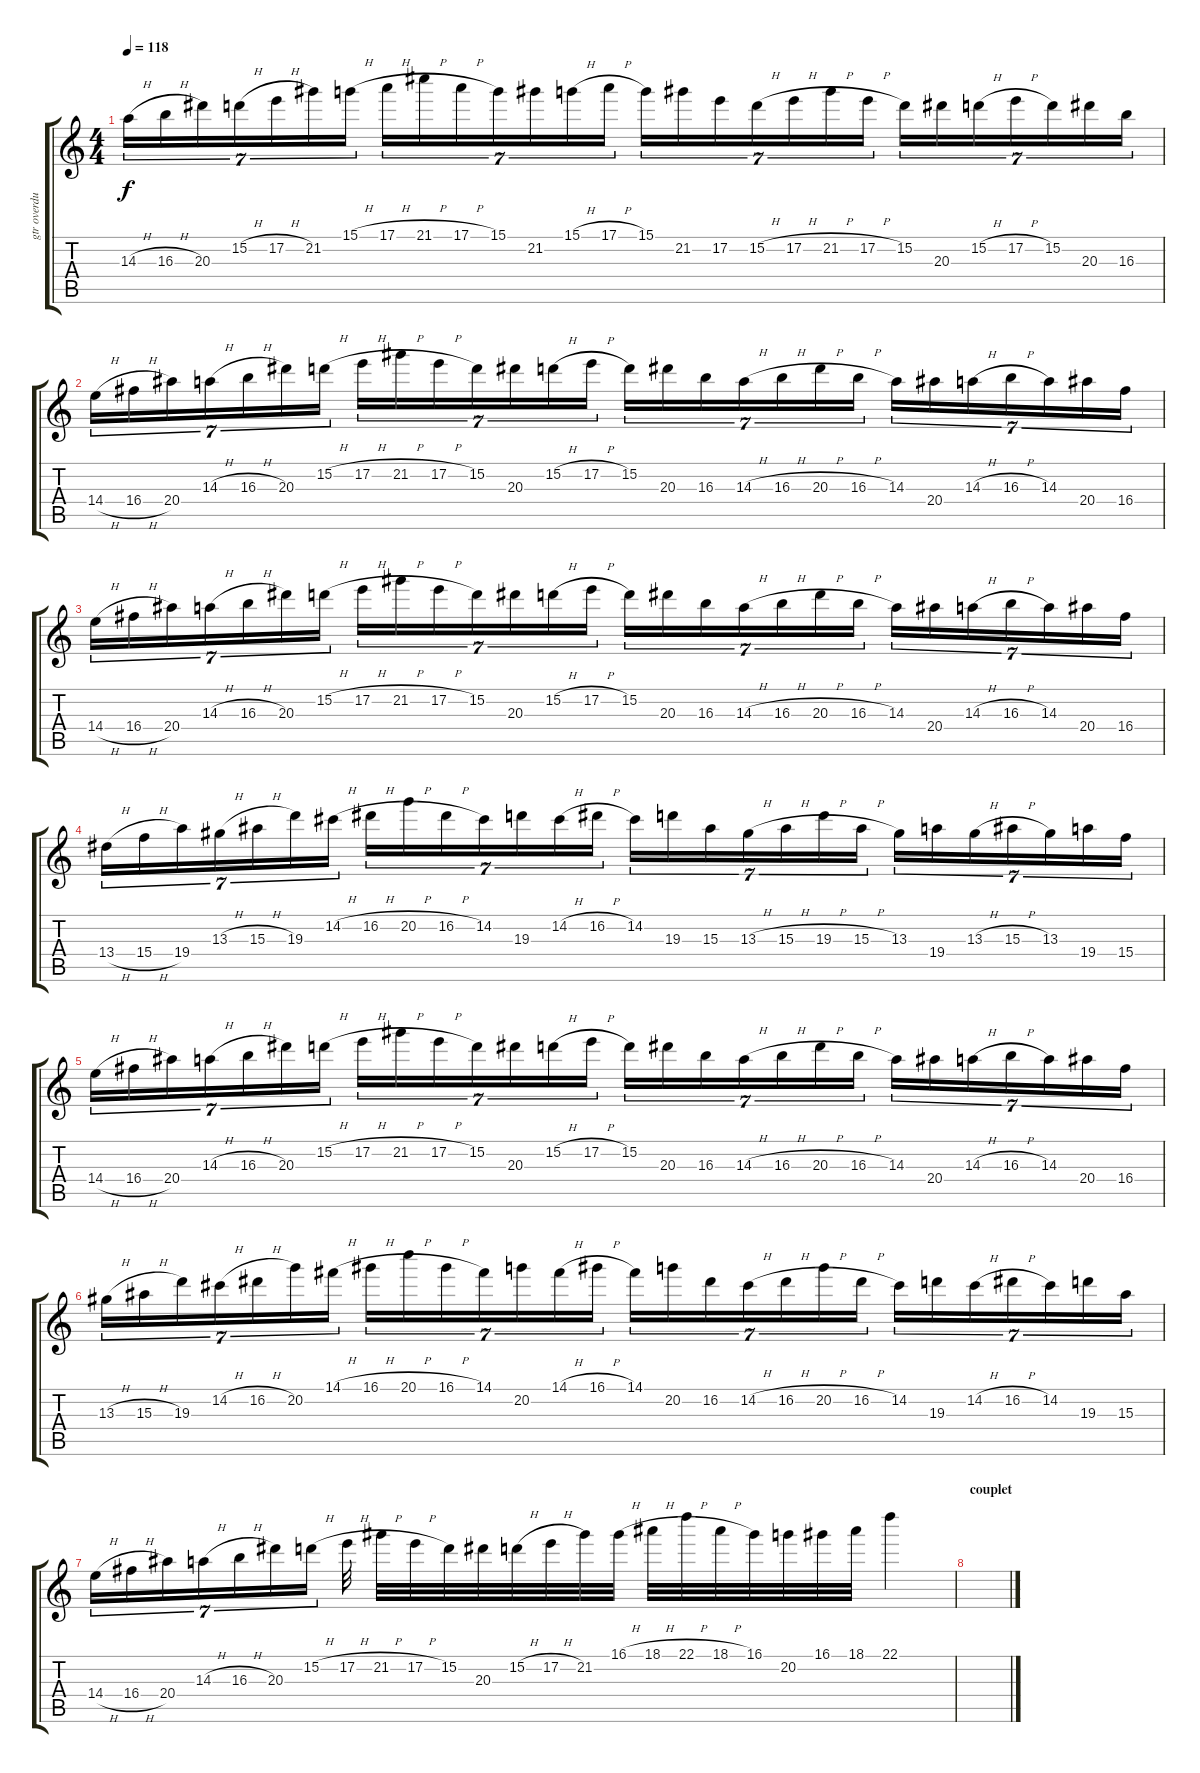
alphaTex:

\track ("gtr overdub*" "gtr overdu") {instrument overdrivenguitar}
\staff {score tabs}
\tuning (E4 B3 G3 D3 A2 E2) {hide}
\ts (4 4)
\tempo 118
\clef g2
\ks c
14.3{h}.16{tu (7 4) dy f} 16.3{h}.16{tu (7 4)} 20.3.16{tu (7 4)} 15.2{h}.16{tu (7 4)} 17.2{h}.16{tu (7 4)} 21.2.16{tu (7 4)} 15.1{h}.16{tu (7 4)} 17.1{h}.16{tu (7 4)} 21.1{h}.16{tu (7 4)} 17.1{h}.16{tu (7 4)} 15.1.16{tu (7 4)} 21.2.16{tu (7 4)} 15.1{h}.16{tu (7 4)} 17.1{h}.16{tu (7 4)} 15.1.16{tu (7 4)} 21.2.16{tu (7 4)} 17.2.16{tu (7 4)} 15.2{h}.16{tu (7 4)} 17.2{h}.16{tu (7 4)} 21.2{h}.16{tu (7 4)} 17.2{h}.16{tu (7 4)} 15.2.16{tu (7 4)} 20.3.16{tu (7 4)} 15.2{h}.16{tu (7 4)} 17.2{h}.16{tu (7 4)} 15.2.16{tu (7 4)} 20.3.16{tu (7 4)} 16.3.16{tu (7 4)} |
14.4{h}.16{tu (7 4)} 16.4{h}.16{tu (7 4)} 20.4.16{tu (7 4)} 14.3{h}.16{tu (7 4)} 16.3{h}.16{tu (7 4)} 20.3.16{tu (7 4)} 15.2{h}.16{tu (7 4)} 17.2{h}.16{tu (7 4)} 21.2{h}.16{tu (7 4)} 17.2{h}.16{tu (7 4)} 15.2.16{tu (7 4)} 20.3.16{tu (7 4)} 15.2{h}.16{tu (7 4)} 17.2{h}.16{tu (7 4)} 15.2.16{tu (7 4)} 20.3.16{tu (7 4)} 16.3.16{tu (7 4)} 14.3{h}.16{tu (7 4)} 16.3{h}.16{tu (7 4)} 20.3{h}.16{tu (7 4)} 16.3{h}.16{tu (7 4)} 14.3.16{tu (7 4)} 20.4.16{tu (7 4)} 14.3{h}.16{tu (7 4)} 16.3{h}.16{tu (7 4)} 14.3.16{tu (7 4)} 20.4.16{tu (7 4)} 16.4.16{tu (7 4)} |
14.4{h}.16{tu (7 4)} 16.4{h}.16{tu (7 4)} 20.4.16{tu (7 4)} 14.3{h}.16{tu (7 4)} 16.3{h}.16{tu (7 4)} 20.3.16{tu (7 4)} 15.2{h}.16{tu (7 4)} 17.2{h}.16{tu (7 4)} 21.2{h}.16{tu (7 4)} 17.2{h}.16{tu (7 4)} 15.2.16{tu (7 4)} 20.3.16{tu (7 4)} 15.2{h}.16{tu (7 4)} 17.2{h}.16{tu (7 4)} 15.2.16{tu (7 4)} 20.3.16{tu (7 4)} 16.3.16{tu (7 4)} 14.3{h}.16{tu (7 4)} 16.3{h}.16{tu (7 4)} 20.3{h}.16{tu (7 4)} 16.3{h}.16{tu (7 4)} 14.3.16{tu (7 4)} 20.4.16{tu (7 4)} 14.3{h}.16{tu (7 4)} 16.3{h}.16{tu (7 4)} 14.3.16{tu (7 4)} 20.4.16{tu (7 4)} 16.4.16{tu (7 4)} |
13.4{h}.16{tu (7 4)} 15.4{h}.16{tu (7 4)} 19.4.16{tu (7 4)} 13.3{h}.16{tu (7 4)} 15.3{h}.16{tu (7 4)} 19.3.16{tu (7 4)} 14.2{h}.16{tu (7 4)} 16.2{h}.16{tu (7 4)} 20.2{h}.16{tu (7 4)} 16.2{h}.16{tu (7 4)} 14.2.16{tu (7 4)} 19.3.16{tu (7 4)} 14.2{h}.16{tu (7 4)} 16.2{h}.16{tu (7 4)} 14.2.16{tu (7 4)} 19.3.16{tu (7 4)} 15.3.16{tu (7 4)} 13.3{h}.16{tu (7 4)} 15.3{h}.16{tu (7 4)} 19.3{h}.16{tu (7 4)} 15.3{h}.16{tu (7 4)} 13.3.16{tu (7 4)} 19.4.16{tu (7 4)} 13.3{h}.16{tu (7 4)} 15.3{h}.16{tu (7 4)} 13.3.16{tu (7 4)} 19.4.16{tu (7 4)} 15.4.16{tu (7 4)} |
14.4{h}.16{tu (7 4)} 16.4{h}.16{tu (7 4)} 20.4.16{tu (7 4)} 14.3{h}.16{tu (7 4)} 16.3{h}.16{tu (7 4)} 20.3.16{tu (7 4)} 15.2{h}.16{tu (7 4)} 17.2{h}.16{tu (7 4)} 21.2{h}.16{tu (7 4)} 17.2{h}.16{tu (7 4)} 15.2.16{tu (7 4)} 20.3.16{tu (7 4)} 15.2{h}.16{tu (7 4)} 17.2{h}.16{tu (7 4)} 15.2.16{tu (7 4)} 20.3.16{tu (7 4)} 16.3.16{tu (7 4)} 14.3{h}.16{tu (7 4)} 16.3{h}.16{tu (7 4)} 20.3{h}.16{tu (7 4)} 16.3{h}.16{tu (7 4)} 14.3.16{tu (7 4)} 20.4.16{tu (7 4)} 14.3{h}.16{tu (7 4)} 16.3{h}.16{tu (7 4)} 14.3.16{tu (7 4)} 20.4.16{tu (7 4)} 16.4.16{tu (7 4)} |
13.3{h}.16{tu (7 4)} 15.3{h}.16{tu (7 4)} 19.3.16{tu (7 4)} 14.2{h}.16{tu (7 4)} 16.2{h}.16{tu (7 4)} 20.2.16{tu (7 4)} 14.1{h}.16{tu (7 4)} 16.1{h}.16{tu (7 4)} 20.1{h}.16{tu (7 4)} 16.1{h}.16{tu (7 4)} 14.1.16{tu (7 4)} 20.2.16{tu (7 4)} 14.1{h}.16{tu (7 4)} 16.1{h}.16{tu (7 4)} 14.1.16{tu (7 4)} 20.2.16{tu (7 4)} 16.2.16{tu (7 4)} 14.2{h}.16{tu (7 4)} 16.2{h}.16{tu (7 4)} 20.2{h}.16{tu (7 4)} 16.2{h}.16{tu (7 4)} 14.2.16{tu (7 4)} 19.3.16{tu (7 4)} 14.2{h}.16{tu (7 4)} 16.2{h}.16{tu (7 4)} 14.2.16{tu (7 4)} 19.3.16{tu (7 4)} 15.3.16{tu (7 4)} |
14.4{h}.16{tu (7 4)} 16.4{h}.16{tu (7 4)} 20.4.16{tu (7 4)} 14.3{h}.16{tu (7 4)} 16.3{h}.16{tu (7 4)} 20.3.16{tu (7 4)} 15.2{h}.16{tu (7 4)} 17.2{h}.32 21.2{h}.32 17.2{h}.32 15.2.32 20.3.32 15.2{h}.32 17.2{h}.32 21.2.32 16.1{h}.32 18.1{h}.32 22.1{h}.32 18.1{h}.32 16.1.32 20.2.32 16.1.32 18.1.32 22.1.4 |
\section ("" "couplet")
